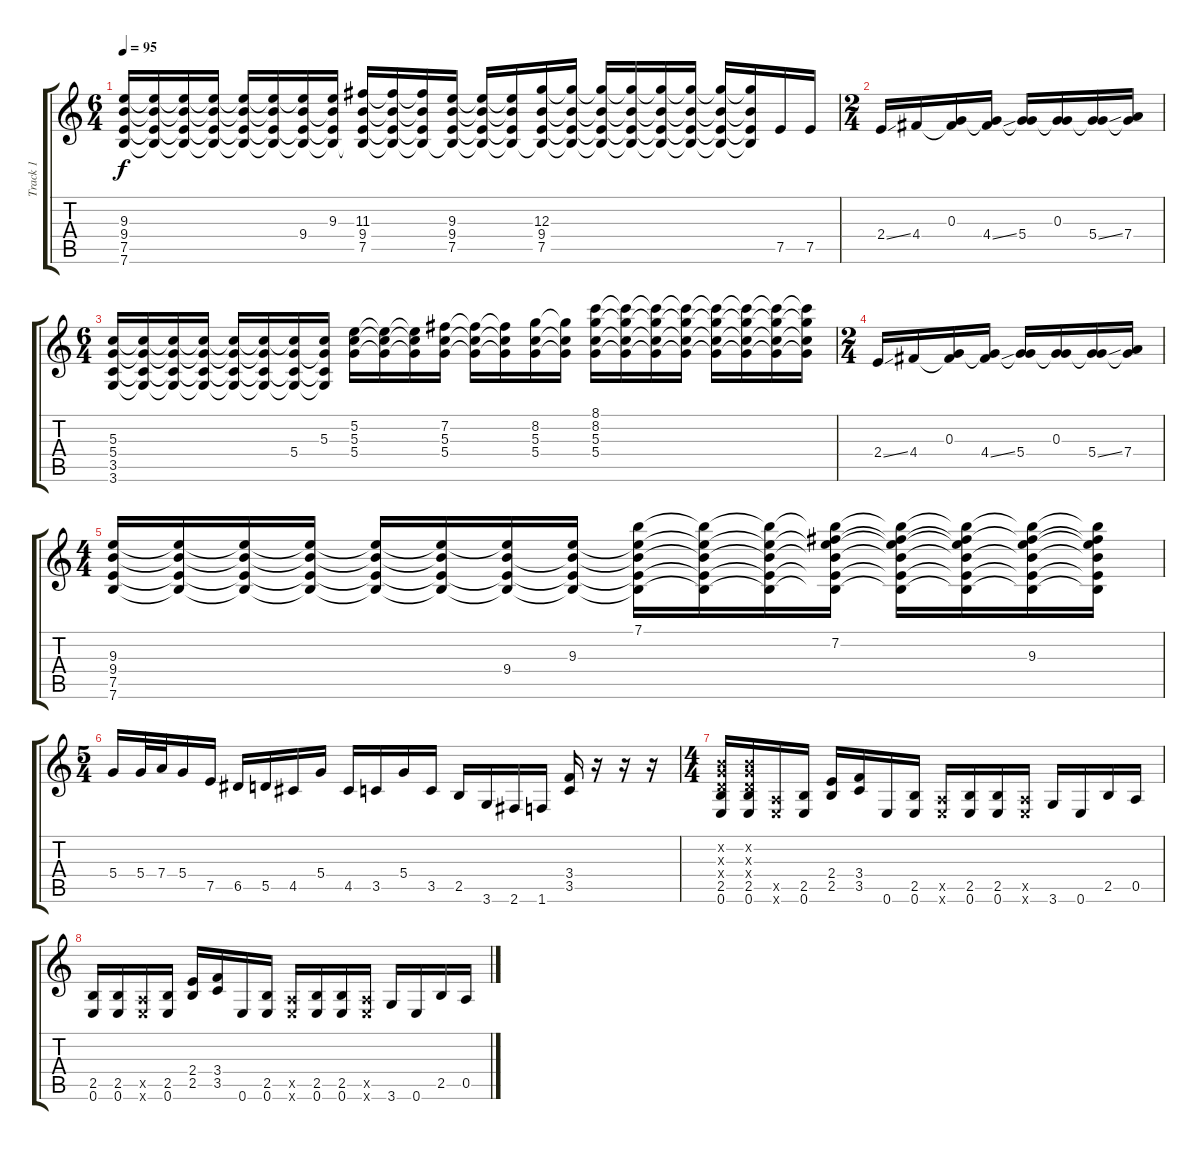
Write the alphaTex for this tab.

\track ("Track 1" "Track 1") {instrument distortionguitar}
\staff {score tabs}
\tuning (E4 B3 G3 D3 A2 E2) {hide}
\ts (6 4)
\tempo 95
\clef g2
\ks c
(9.3 9.4 7.5 7.6).16{dy f} (9.3{t} 9.4{t} 7.5{t} 7.6{t}).16 (9.3{t} 9.4{t} 7.5{t} 7.6{t}).16 (9.3{t} 9.4{t} 7.5{t} 7.6{t}).16 (9.3{t} 9.4{t} 7.5{t} 7.6{t}).16 (9.3{t} 9.4{t} 7.5{t} 7.6{t}).16 (9.3{t} 9.4 7.5{t} 7.6{t}).16 (9.3 9.4{t} 7.5{t} 7.6{t}).16 (11.3 9.4 7.5 7.6{t}).16 (11.3{t} 9.4{t} 7.5{t} 7.6{t}).16 (11.3{t} 9.4{t} 7.5{t} 7.6{t}).16 (9.3 9.4 7.5 7.6{t}).16 (9.3{t} 9.4{t} 7.5{t} 7.6{t}).16 (9.3{t} 9.4{t} 7.5{t} 7.6{t}).16 (12.3 9.4 7.5 7.6{t}).16 (12.3{t} 9.4{t} 7.5{t} 7.6{t}).16 (12.3{t} 9.4{t} 7.5{t} 7.6{t}).16 (12.3{t} 9.4{t} 7.5{t} 7.6{t}).16 (12.3{t} 9.4{t} 7.5{t} 7.6{t}).16 (12.3{t} 9.4{t} 7.5{t} 7.6{t}).16 (12.3{t} 9.4{t} 7.5{t} 7.6{t}).16 (12.3{t} 9.4{t} 7.5{t} 7.6{t}).16 7.5.16 7.5.16 |
\ts (2 4)
2.4{ss}.16 4.4.16 (0.3 4.4{t}).16 (0.3{t} 4.4{ss}).16 (0.3{t} 5.4).16 (0.3 5.4{t}).16 (0.3{t} 5.4{ss}).16 (0.3{t} 7.4).16 |
\ts (6 4)
(5.3 5.4 3.5 3.6).16 (5.3{t} 5.4{t} 3.5{t} 3.6{t}).16 (5.3{t} 5.4{t} 3.5{t} 3.6{t}).16 (5.3{t} 5.4{t} 3.5{t} 3.6{t}).16 (5.3{t} 5.4{t} 3.5{t} 3.6{t}).16 (5.3{t} 5.4{t} 3.5{t} 3.6{t}).16 (5.3{t} 5.4 3.5{t} 3.6{t}).16 (5.3 5.4{t} 3.5{t} 3.6{t}).16 (5.2 5.3 5.4).16 (5.2{t} 5.3{t} 5.4{t}).16 (5.2{t} 5.3{t} 5.4{t}).16 (7.2 5.3 5.4).16 (7.2{t} 5.3{t} 5.4{t}).16 (7.2{t} 5.3{t} 5.4{t}).16 (8.2 5.3 5.4).16 (8.2{t} 5.3{t} 5.4{t}).16 (8.1 8.2 5.3 5.4).16 (8.1{t} 8.2{t} 5.3{t} 5.4{t}).16 (8.1{t} 8.2{t} 5.3{t} 5.4{t}).16 (8.1{t} 8.2{t} 5.3{t} 5.4{t}).16 (8.1{t} 8.2{t} 5.3{t} 5.4{t}).16 (8.1{t} 8.2{t} 5.3{t} 5.4{t}).16 (8.1{t} 8.2{t} 5.3{t} 5.4{t}).16 (8.1{t} 8.2{t} 5.3{t} 5.4{t}).16 |
\ts (2 4)
2.4{ss}.16 4.4.16 (0.3 4.4{t}).16 (0.3{t} 4.4{ss}).16 (0.3{t} 5.4).16 (0.3 5.4{t}).16 (0.3{t} 5.4{ss}).16 (0.3{t} 7.4).16 |
\ts (4 4)
(9.3 9.4 7.5 7.6).16 (9.3{t} 9.4{t} 7.5{t} 7.6{t}).16 (9.3{t} 9.4{t} 7.5{t} 7.6{t}).16 (9.3{t} 9.4{t} 7.5{t} 7.6{t}).16 (9.3{t} 9.4{t} 7.5{t} 7.6{t}).16 (9.3{t} 9.4{t} 7.5{t} 7.6{t}).16 (9.3{t} 9.4 7.5{t} 7.6{t}).16 (9.3 9.4{t} 7.5{t} 7.6{t}).16 (7.1 9.3{t} 9.4{t} 7.5{t} 7.6{t}).16 (7.1{t} 9.3{t} 9.4{t} 7.5{t} 7.6{t}).16 (7.1{t} 9.3{t} 9.4{t} 7.5{t} 7.6{t}).16 (7.1{t} 7.2 9.3{t} 9.4{t} 7.5{t} 7.6{t}).16 (7.1{t} 7.2{t} 9.3{t} 9.4{t} 7.5{t} 7.6{t}).16 (7.1{t} 7.2{t} 9.3{t} 9.4{t} 7.5{t} 7.6{t}).16 (7.1{t} 7.2{t} 9.3 9.4{t} 7.5{t} 7.6{t}).16 (7.1{t} 7.2{t} 9.3{t} 9.4{t} 7.5{t} 7.6{t}).16 |
\ts (5 4)
5.4.16 5.4.32 7.4.32 5.4.16 7.5.16 6.5.16 5.5.16 4.5.16 5.4.16 4.5.16 3.5.16 5.4.16 3.5.16 2.5.16 3.6.16 2.6.16 1.6.16 (3.4 3.5).16 r.16 r.16 r.16 |
\ts (4 4)
(0.2{x} 0.3{x} 0.4{x} 2.5 0.6).16 (0.2{x} 0.3{x} 0.4{x} 2.5 0.6).16 (0.5{x} 0.6{x}).16 (2.5 0.6).16 (2.4 2.5).16 (3.4 3.5).16 0.6.16 (2.5 0.6).16 (0.5{x} 0.6{x}).16 (2.5 0.6).16 (2.5 0.6).16 (0.5{x} 0.6{x}).16 3.6.16 0.6.16 2.5.16 0.5.16 |
(2.5 0.6).16 (2.5 0.6).16 (0.5{x} 0.6{x}).16 (2.5 0.6).16 (2.4 2.5).16 (3.4 3.5).16 0.6.16 (2.5 0.6).16 (0.5{x} 0.6{x}).16 (2.5 0.6).16 (2.5 0.6).16 (0.5{x} 0.6{x}).16 3.6.16 0.6.16 2.5.16 0.5.16
